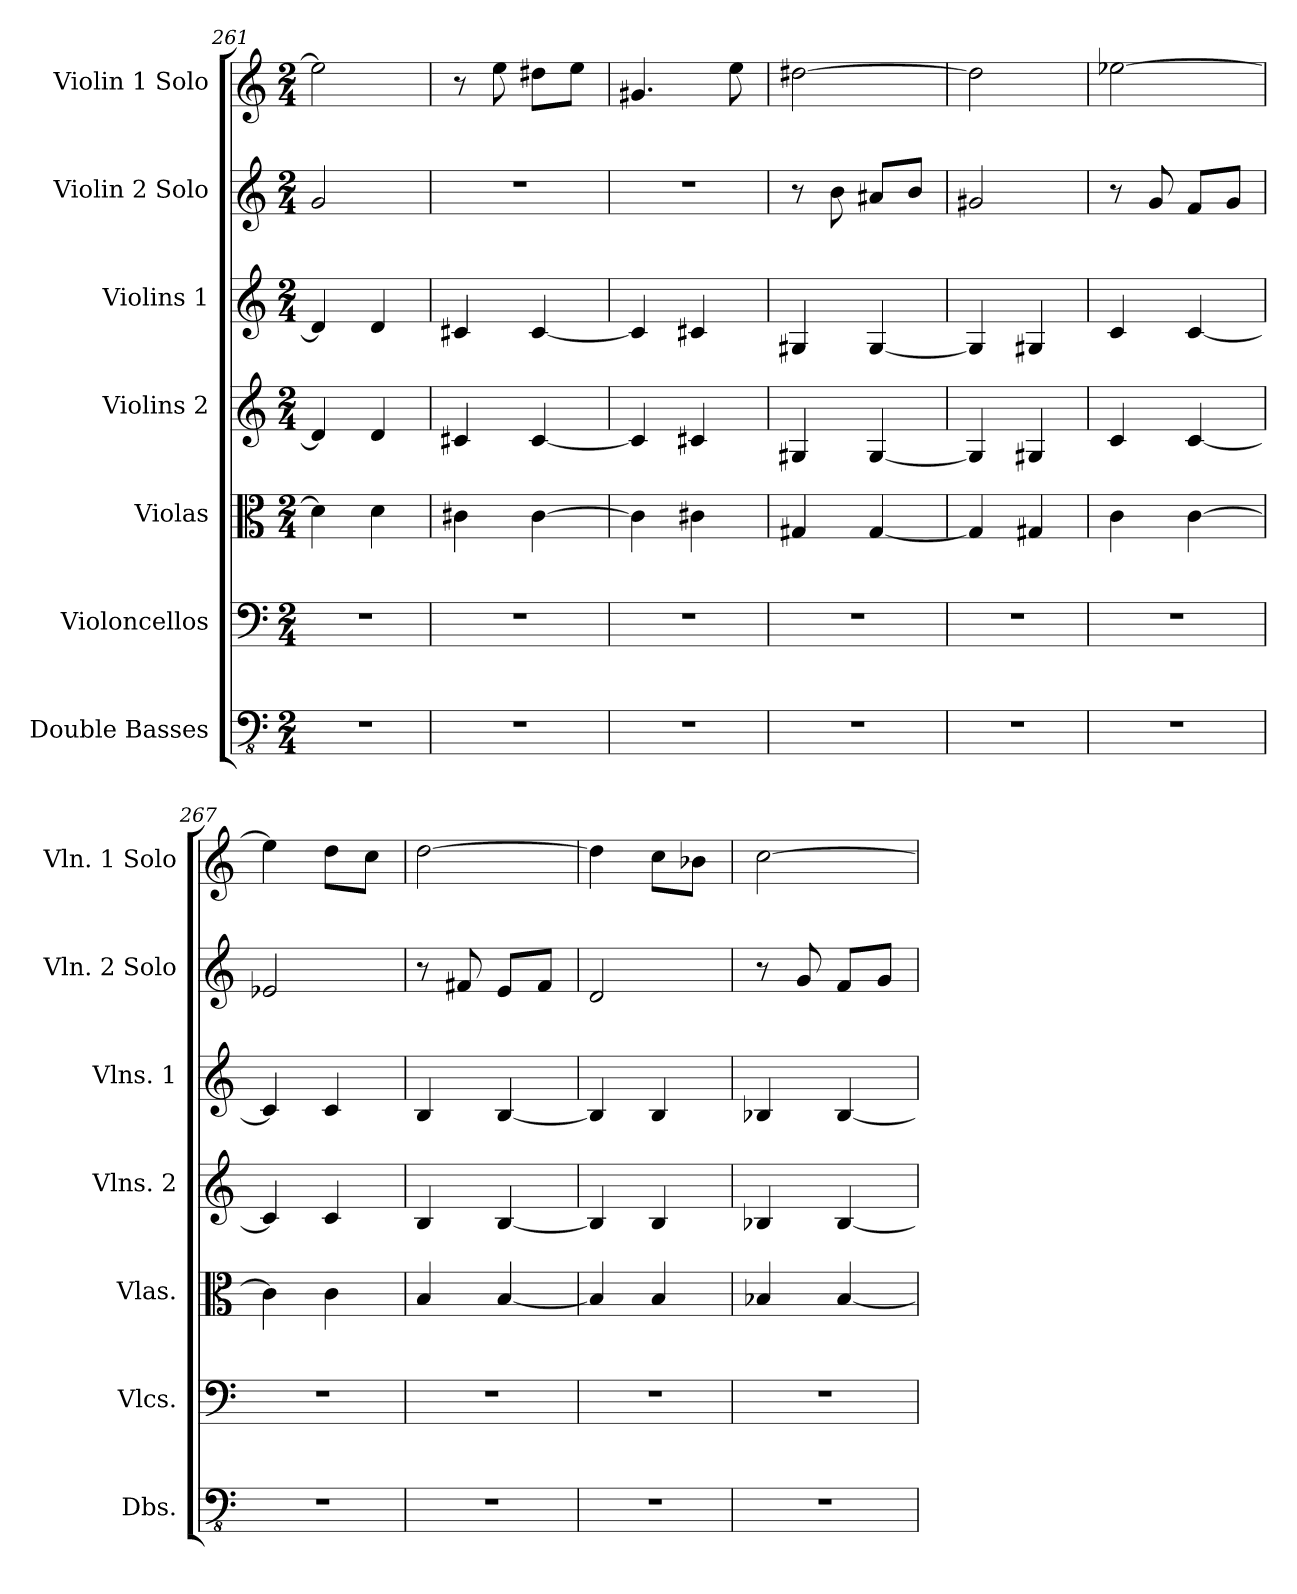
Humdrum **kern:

**kern	**kern	**kern	**kern	**kern	**kern	**kern
*part7	*part6	*part5	*part4	*part3	*part2	*part1
*staff7	*staff6	*staff5	*staff4	*staff3	*staff2	*staff1
*I"Double Basses	*I"Violoncellos	*I"Violas	*I"Violins 2	*I"Violins 1	*I"Violin 2 Solo	*I"Violin 1 Solo
*I'Dbs.	*I'Vlcs.	*I'Vlas.	*I'Vlns. 2	*I'Vlns. 1	*I'Vln. 2 Solo	*I'Vln. 1 Solo
*clefFv4	*clefF4	*clefC3	*clefG2	*clefG2	*clefG2	*clefG2
*k[]	*k[]	*k[]	*k[]	*k[]	*k[]	*k[]
*M2/4	*M2/4	*M2/4	*M2/4	*M2/4	*M2/4	*M2/4
=261	=261	=261	=261	=261	=261	=261
2r	2r	4d\]	4d/]	4d/]	2g/	2ee\]
.	.	4d\	4d/	4d/	.	.
=262	=262	=262	=262	=262	=262	=262
2r	2r	4c#X\	4c#X/	4c#X/	2r	8r
.	.	.	.	.	.	8ee\
.	.	[4c#\	[4c#/	[4c#/	.	8dd#X\L
.	.	.	.	.	.	8ee\J
=263	=263	=263	=263	=263	=263	=263
2r	2r	4c#\]	4c#/]	4c#/]	2r	4.g#X/
.	.	4c#X\	4c#X/	4c#X/	.	.
.	.	.	.	.	.	8ee\
=264	=264	=264	=264	=264	=264	=264
2r	2r	4G#X/	4G#X/	4G#X/	8r	[2dd#X\
.	.	.	.	.	8b\	.
.	.	[4G#/	[4G#/	[4G#/	8a#X/L	.
.	.	.	.	.	8b/J	.
=265	=265	=265	=265	=265	=265	=265
2r	2r	4G#/]	4G#/]	4G#/]	2g#X/	2dd#\]
.	.	4G#X/	4G#X/	4G#X/	.	.
=266	=266	=266	=266	=266	=266	=266
2r	2r	4c\	4c/	4c/	8r	[2ee-X\
.	.	.	.	.	8g/	.
.	.	[4c\	[4c/	[4c/	8f/L	.
.	.	.	.	.	8g/J	.
=267	=267	=267	=267	=267	=267	=267
2r	2r	4c\]	4c/]	4c/]	2e-X/	4ee-\]
.	.	4c\	4c/	4c/	.	8dd\L
.	.	.	.	.	.	8cc\J
=268	=268	=268	=268	=268	=268	=268
2r	2r	4B/	4B/	4B/	8r	[2dd\
.	.	.	.	.	8f#X/	.
.	.	[4B/	[4B/	[4B/	8e/L	.
.	.	.	.	.	8f#/J	.
=269	=269	=269	=269	=269	=269	=269
2r	2r	4B/]	4B/]	4B/]	2d/	4dd\]
.	.	4B/	4B/	4B/	.	8cc\L
.	.	.	.	.	.	8b-X\J
=270	=270	=270	=270	=270	=270	=270
2r	2r	4B-X/	4B-X/	4B-X/	8r	[2cc\
.	.	.	.	.	8g/	.
.	.	[4B-/	[4B-/	[4B-/	8f/L	.
.	.	.	.	.	8g/J	.
=	=	=	=	=	=	=
*-	*-	*-	*-	*-	*-	*-
